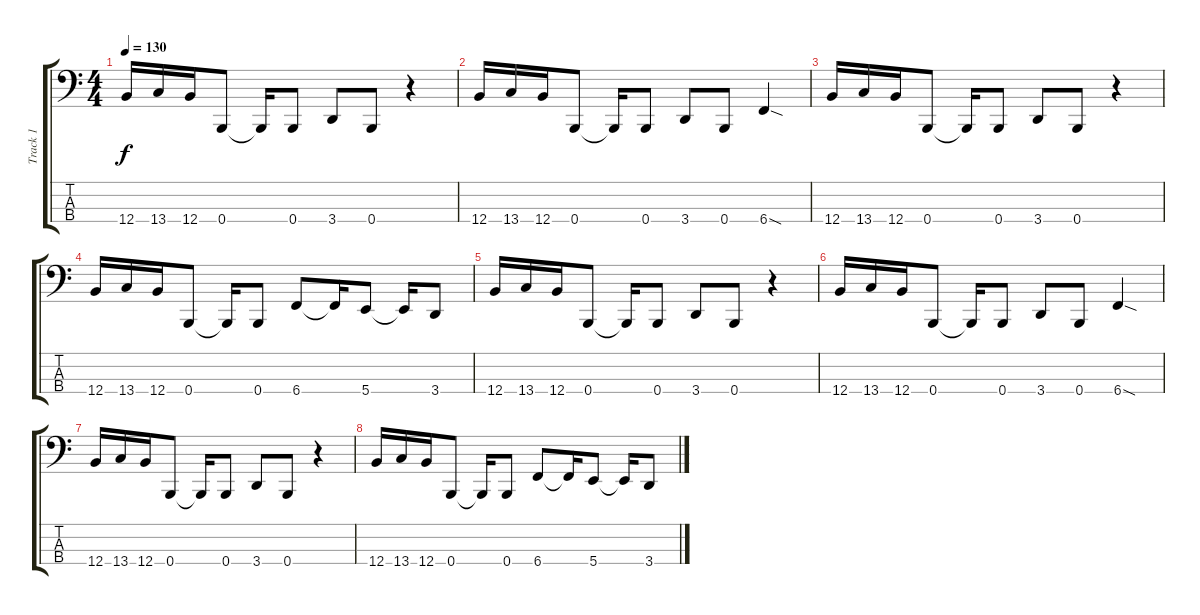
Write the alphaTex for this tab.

\track ("Track 1" "Track 1") {instrument electricbasspick}
\staff {score tabs}
\tuning (E2 B1 Gb1 B0) {hide}
\ts (4 4)
\tempo 130
\clef f4
\ks c
12.4.16{dy f} 13.4.16 12.4.16 0.4.8 0.4{t}.16 0.4.8 3.4.8 0.4.8 r.4 |
12.4.16 13.4.16 12.4.16 0.4.8 0.4{t}.16 0.4.8 3.4.8 0.4.8 6.4{sod}.4 |
12.4.16 13.4.16 12.4.16 0.4.8 0.4{t}.16 0.4.8 3.4.8 0.4.8 r.4 |
12.4.16 13.4.16 12.4.16 0.4.8 0.4{t}.16 0.4.8 6.4.8 6.4{t}.16 5.4.8 5.4{t}.16 3.4.8 |
12.4.16 13.4.16 12.4.16 0.4.8 0.4{t}.16 0.4.8 3.4.8 0.4.8 r.4 |
12.4.16 13.4.16 12.4.16 0.4.8 0.4{t}.16 0.4.8 3.4.8 0.4.8 6.4{sod}.4 |
12.4.16 13.4.16 12.4.16 0.4.8 0.4{t}.16 0.4.8 3.4.8 0.4.8 r.4 |
12.4.16 13.4.16 12.4.16 0.4.8 0.4{t}.16 0.4.8 6.4.8 6.4{t}.16 5.4.8 5.4{t}.16 3.4.8
